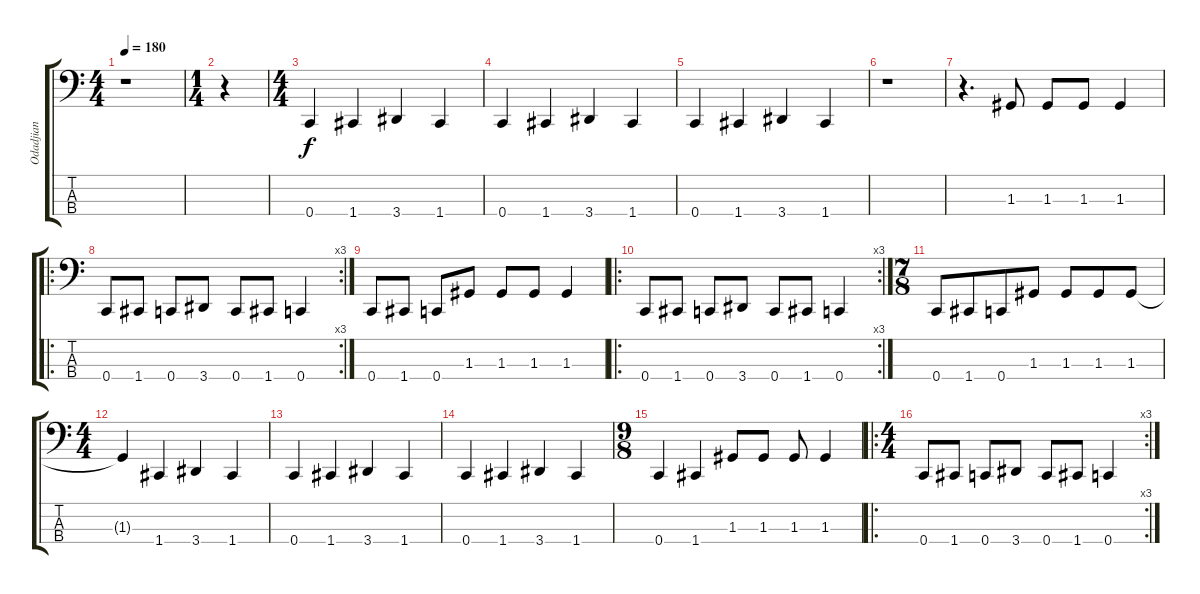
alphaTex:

\track ("Odadjian" "Odadjian") {instrument electricbassfinger}
\staff {score tabs}
\tuning (F2 C2 G1 C1) {hide}
\ts (4 4)
\tempo 180
\clef f4
\ks c
r.1{dy f} |
\ts (1 4)
r.4 |
\ts (4 4)
0.4.4 1.4.4 3.4.4 1.4.4 |
0.4.4 1.4.4 3.4.4 1.4.4 |
0.4.4 1.4.4 3.4.4 1.4.4 |
r.1 |
r.4{d} 1.3.8 1.3.8 1.3.8 1.3.4 |
\ro
\rc 3
0.4.8 1.4.8 0.4.8 3.4.8 0.4.8 1.4.8 0.4.4 |
0.4.8 1.4.8 0.4.8 1.3.8 1.3.8 1.3.8 1.3.4 |
\ro
\rc 3
0.4.8 1.4.8 0.4.8 3.4.8 0.4.8 1.4.8 0.4.4 |
\ts (7 8)
0.4.8 1.4.8 0.4.8 1.3.8 1.3.8 1.3.8 1.3.8 |
\ts (4 4)
1.3{t}.4 1.4.4 3.4.4 1.4.4 |
0.4.4 1.4.4 3.4.4 1.4.4 |
0.4.4 1.4.4 3.4.4 1.4.4 |
\ts (9 8)
0.4.4 1.4.4 1.3.8 1.3.8 1.3.8 1.3.4 |
\ro
\rc 3
\ts (4 4)
0.4.8 1.4.8 0.4.8 3.4.8 0.4.8 1.4.8 0.4.4
